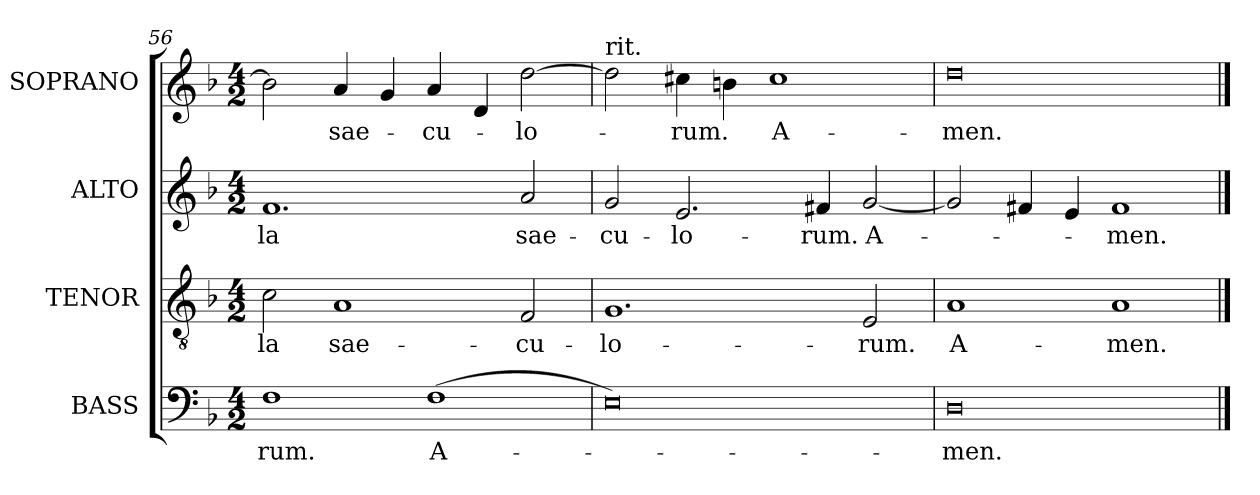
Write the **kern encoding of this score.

**kern	**text	**kern	**text	**kern	**text	**kern	**text
*part4	*part4	*part3	*part3	*part2	*part2	*part1	*part1
*staff4	*staff4	*staff3	*staff3	*staff2	*staff2	*staff1	*staff1
*I"BASS	*	*I"TENOR	*	*I"ALTO	*	*I"SOPRANO	*
*I'B.	*	*I'T.	*	*I'A.	*	*I'S.	*
*clefF4	*	*clefGv2	*	*clefG2	*	*clefG2	*
*	*	*ITrd7c12	*	*	*	*	*
*k[b-]	*	*k[b-]	*	*k[b-]	*	*k[b-]	*
*F:	*	*F:	*	*F:	*	*F:	*
*M4/2	*	*M4/2	*	*M4/2	*	*M4/2	*
=56	=56	=56	=56	=56	=56	=56	=56
!	!LO:LY:b:color=#000000	!	!	!	!	!	!
!	!	!	!LO:LY:b:color=#000000	!	!	!	!
!	!	!	!	!	!LO:LY:b:color=#000000	!	!
1Fi	-rum.	2Ci\	-la	1.fi	-la	2b-i\]	.
!	!	!	!LO:LY:b:color=#000000	!	!	!	!
!	!	!	!	!	!	!	!LO:LY:b:color=#000000
.	.	1AAi	sae-	.	.	4ai/	sae-
.	.	.	.	.	.	4gi/	.
!	!LO:LY:b:color=#000000	!	!	!	!	!	!
!	!	!	!	!	!	!	!LO:LY:b:color=#000000
(1Fi	A-	.	.	.	.	4ai/	-cu-
.	.	.	.	.	.	4di/	.
!	!	!	!LO:LY:b:color=#000000	!	!	!	!
!	!	!	!	!	!LO:LY:b:color=#000000	!	!
!	!	!	!	!	!	!	!LO:LY:b:color=#000000
.	.	2FFi/	-cu-	2ai/	sae-	[2ddi\	-lo-
=57	=57	=57	=57	=57	=57	=57	=57
!	!	!	!LO:LY:b:color=#000000	!	!	!	!
!	!	!	!	!	!	!LO:TX:t=rit.	!
!	!	!	!	!	!LO:LY:b:color=#000000	!	!
0Ei)	.	1.GGi	-lo-	2gi/	-cu-	2ddi\]	.
!	!	!	!	!	!LO:LY:b:color=#000000	!	!
!	!	!	!	!	!	!	!LO:LY:b:color=#000000
.	.	.	.	2.ei/	-lo-	4cc#Xi\	-rum.
.	.	.	.	.	.	4bni\	.
!	!	!	!	!	!	!	!LO:LY:b:color=#000000
.	.	.	.	.	.	1cc#i	A-
!	!	!	!	!	!LO:LY:b:color=#000000	!	!
.	.	.	.	4f#Xi/	-rum.	.	.
!	!	!	!LO:LY:b:color=#000000	!	!	!	!
!	!	!	!	!	!LO:LY:b:color=#000000	!	!
.	.	2EEi/	-rum.	[2gi/	A-	.	.
=58	=58	=58	=58	=58	=58	=58	=58
!	!LO:LY:b:color=#000000	!	!	!	!	!	!
!	!	!	!LO:LY:b:color=#000000	!	!	!	!
!	!	!	!	!	!	!	!LO:LY:b:color=#000000
0Di	-men.	1AAi	A-	2gi/]	.	0ddi	-men.
.	.	.	.	4f#Xi/	.	.	.
.	.	.	.	4ei/	.	.	.
!	!	!	!LO:LY:b:color=#000000	!	!	!	!
!	!	!	!	!	!LO:LY:b:color=#000000	!	!
.	.	1AAi	-men.	1f#i	-men.	.	.
==	==	==	==	==	==	==	==
*-	*-	*-	*-	*-	*-	*-	*-
